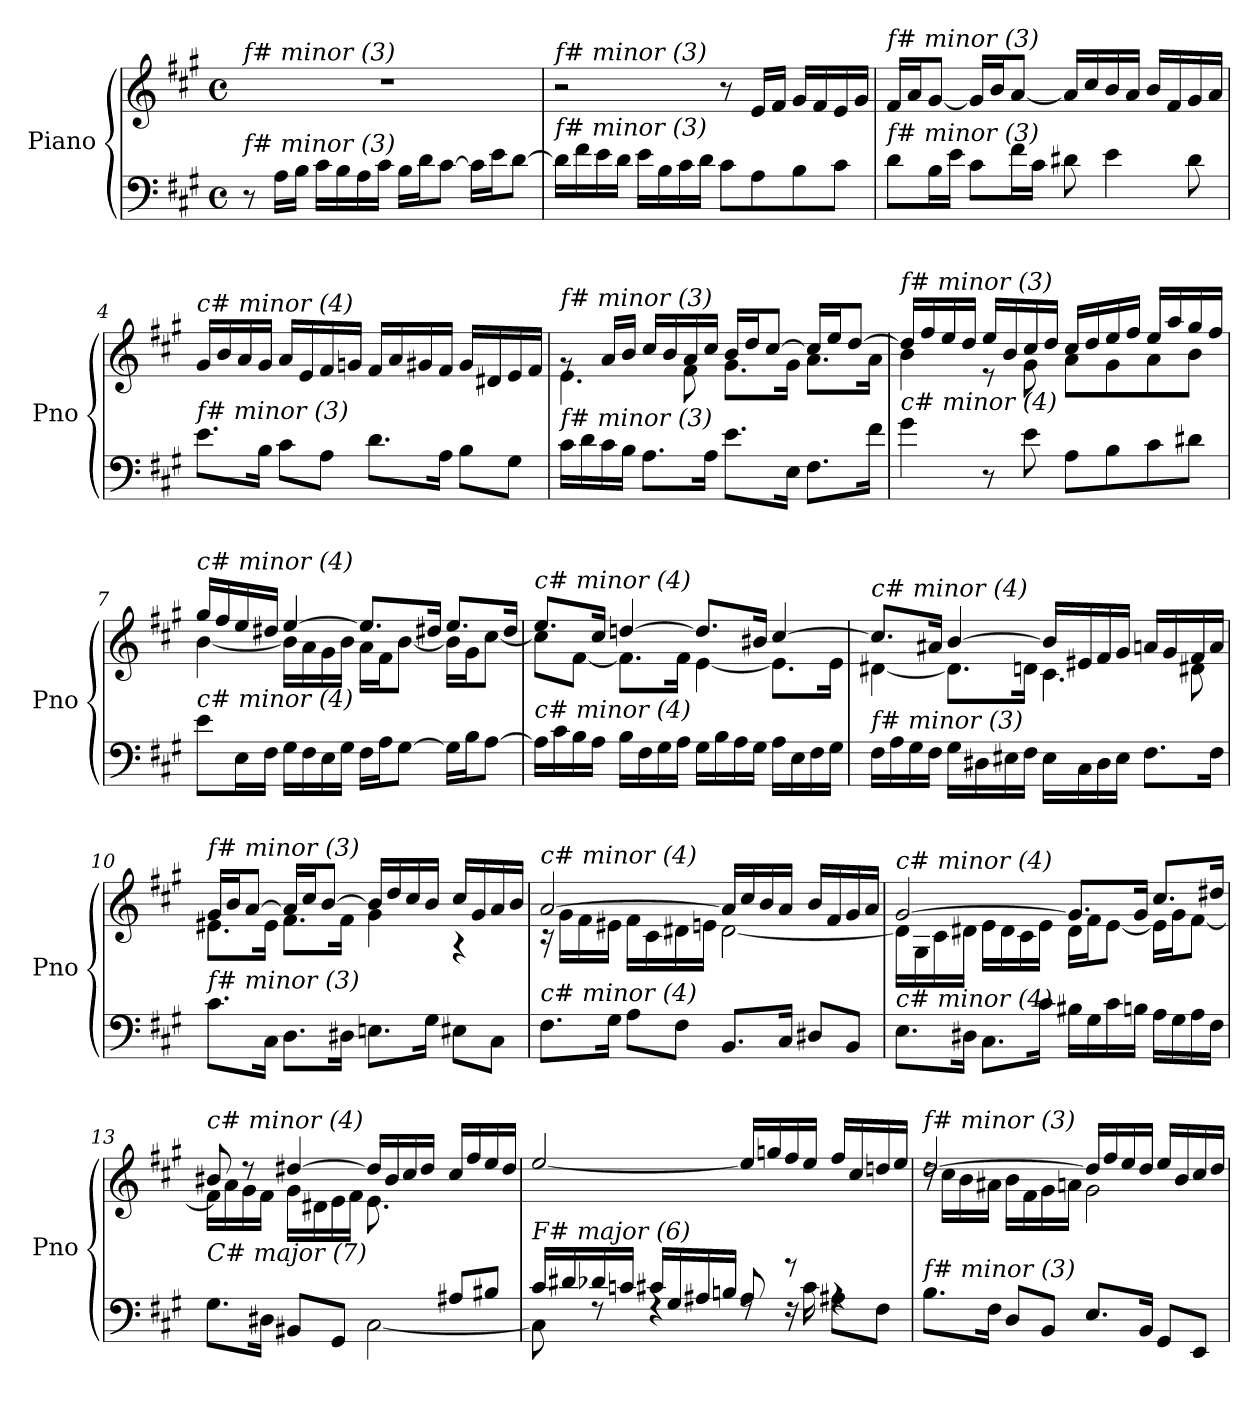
**kern	**kern
*part1	*part1
*staff2	*staff1
*I"Piano	*
*I'Pno	*
*clefF4	*clefG2
*k[f#c#g#]	*k[f#c#g#]
*M4/4	*M4/4
*met(c)	*met(c)
=1	=1
!	!LO:TX:i:t=f# minor (3)
!LO:TX:i:t=f# minor (3)	!
8r	1r
16A\LL	.
16B\JJ	.
16c#\LL	.
16B\	.
16A\	.
16c#\JJ	.
16B\LL	.
16d\J	.
[8c#\J	.
16c#\LL]	.
16e\J	.
[8d\J	.
=2	=2
!	!LO:TX:i:t=f# minor (3)
!LO:TX:i:t=f# minor (3)	!
16d\LL]	2r
16f#\	.
16e\	.
16d\JJ	.
16e\LL	.
16B\	.
16c#\	.
16d\JJ	.
8c#\L	8r
8A\	16e/LL
.	16f#/JJ
8B\	16g#/LL
.	16f#/
8c#\J	16e/
.	16g#/JJ
=3	=3
!	!LO:TX:i:t=f# minor (3)
!LO:TX:i:t=f# minor (3)	!
8d\L	16f#/LL
.	16a/J
16B\L	[8g#/J
16e\JJ	.
8c#\L	16g#/LL]
.	16b/J
16f#\L	[8a/J
16c#\JJ	.
8d#X\	16a/LL]
.	16cc#/
4e\	16b/
.	16a/JJ
.	16b/LL
.	16f#/
8d#\	16g#/
.	16a/JJ
!!LO:LB:g=z
=4	=4
!	!LO:TX:i:t=c# minor (4)
!LO:TX:i:t=f# minor (3)	!
8.e\L	16g#/LL
.	16b/
.	16a/
16B\Jk	16g#/JJ
8c#\L	16a/LL
.	16e/
8A\J	16f#/
.	16gn/JJ
8.d\L	16f#/LL
.	16a/
.	16g#X/
16A\Jk	16f#/JJ
8B\L	16g#/LL
.	16d#X/
8G#\J	16e/
.	16f#/JJ
=5	=5
*	*^
!	!LO:TX:i:t=f# minor (3)	!
!LO:TX:i:t=f# minor (3)	!	!
16c#\LL	8rg	4.e\
16d\	.	.
16c#\	16a/LL	.
16B\JJ	16b/JJ	.
8.A\L	16cc#/LL	.
.	16b/	.
.	16a/	8f#\
16A\Jk	16cc#/JJ	.
8.e\L	16b/LL	8.g#\L
.	16dd/J	.
.	[8cc#/J	.
16E\Jk	.	16g#\Jk
8.F#\L	16cc#/LL]	8.a\L
.	16ee/J	.
.	[8dd/J	.
16f#\Jk	.	16a\Jk
=6	=6	=6
!	!LO:TX:i:t=f# minor (3)	!
!LO:TX:i:t=c# minor (4)	!	!
4g#\	16dd/LL]	4b\
.	16ff#/	.
.	16ee/	.
.	16dd/JJ	.
8r	16ee/LL	8r
.	16b/	.
8e\	16cc#/	8g#\
.	16dd/JJ	.
8A\L	16cc#/LL	8a\L
.	16dd/	.
8B\	16ee/	8g#\
.	16ff#/JJ	.
8c#\	16ee/LL	8a\
.	16aa/	.
8d#X\J	16gg#/	8b\J
.	16ff#/JJ	.
!!LO:LB:g=z	!!
=7	=7	=7
!	!LO:TX:i:t=c# minor (4)	!
!LO:TX:i:t=c# minor (4)	!	!
8e\L	16gg#/LL	[4b\
.	16ff#/	.
16E\L	16ee/	.
16F#\JJ	16dd#X/JJ	.
16G#\LL	[4ee/	16b\LL]
16F#\	.	16a\
16E\	.	16g#\
16G#\JJ	.	16b\JJ
16F#\LL	8.ee/L]	16a\LL
16A\J	.	16f#\J
[8G#\J	.	[8b\J
.	16dd#X/Jk	.
16G#\LL]	8.ee/L	16b\LL]
16B\J	.	16g#\J
[8A\J	.	[8cc#\J
.	16dd#/Jk	.
=8	=8	=8
!	!LO:TX:i:t=c# minor (4)	!
!LO:TX:i:t=c# minor (4)	!	!
16A\LL]	8.ee/L	8cc#\L]
16c#\	.	.
16B\	.	[8f#\J
16A\JJ	16cc#/Jk	.
16B\LL	[4ddn/	8.f#\L]
16F#\	.	.
16G#\	.	.
16A\JJ	.	16f#\Jk
16G#\LL	8.dd/L]	[4e\
16B\	.	.
16A\	.	.
16G#\JJ	16b#X/Jk	.
16A\LL	[4cc#/	8.e\L]
16E\	.	.
16F#\	.	.
16G#\JJ	.	16e\Jk
=9	=9	=9
!	!LO:TX:i:t=c# minor (4)	!
!LO:TX:i:t=f# minor (3)	!	!
16F#\LL	8.cc#/L]	[4d#X\
16A\	.	.
16G#\	.	.
16F#\JJ	16a#X/Jk	.
16G#\LL	[4b/	8.d#\L]
16D#X\	.	.
16E#X\	.	.
16F#\JJ	.	16dn\Jk
16E#\LL	16b/LL]	4.c#\
16C#\	16e#X/	.
16D#\	16f#/	.
16E#\JJ	16g#/JJ	.
8.F#\L	16an/LL	.
.	16g#/	.
.	16f#/	8d#X\
16F#\Jk	16a/JJ	.
!!LO:LB:g=z	!!
=10	=10	=10
!	!LO:TX:i:t=f# minor (3)	!
!LO:TX:i:t=f# minor (3)	!	!
8.c#\L	16g#/LL	8.e#X\L
.	16b/J	.
.	[8a/J	.
16C#\Jk	.	16e#\Jk
8.D\L	16a/LL]	8.f#\L
.	16cc#/J	.
.	[8b/J	.
16D#X\Jk	.	16f#\Jk
8.En\L	16b/LL]	4g#\
.	16dd/	.
.	16cc#/	.
16G#\Jk	16b/JJ	.
8E#X\L	16cc#/LL	4r
.	16g#/	.
8C#\J	16a/	.
.	16b/JJ	.
=11	=11	=11
!	!LO:TX:i:t=c# minor (4)	!
!LO:TX:i:t=c# minor (4)	!	!
8.F#\L	[2a/	16r
.	.	16g#\LL
.	.	16f#\
16G#\Jk	.	16e#X\JJ
8A\L	.	16f#\LL
.	.	16c#\
8F#\J	.	16d#X\
.	.	16en\JJ
8.BB/L	16a/LL]	[2d#\
.	16cc#/	.
.	16b/	.
16C#/Jk	16a/JJ	.
8D#X/L	16b/LL	.
.	16f#/	.
8BB/J	16g#/	.
.	16a/JJ	.
=12	=12	=12
!	!LO:TX:i:t=c# minor (4)	!
!LO:TX:i:t=c# minor (4)	!	!
8.E\L	[2g#/	16d#\LL]
.	.	16G#\
.	.	16c#\
16D#X\Jk	.	16d#X\JJ
8.C#\L	.	16e\LL
.	.	16d#\
.	.	16c#\
16c#\Jk	.	16e\JJ
16B#X\LL	8.g#/L]	16d#\LL
16G#\	.	16f#\J
16c#\	.	[8e\J
16Bn\JJ	16g#/Jk	.
16A\LL	8.cc#/L	16e\LL]
16G#\	.	16g#\J
16A\	.	[8f#\J
16F#\JJ	16dd#X/Jk	.
!!LO:LB:g=z	!!
=13	=13	=13
*^	*	*
!	!	!LO:TX:i:t=c# minor (4)	!
!LO:TX:i:t=C# major (7)	!	!	!
2ryy	8.G#\L	8b#X/	16f#\LL]
.	.	.	16a\
.	.	8r	16g#\
.	16D#X\Jk	.	16f#\JJ
.	8BB#X/L	[4dd#X/	16g#\LL
.	.	.	16d#X\
.	8GG#/J	.	16e\
.	.	.	16f#\JJ
8.ryy	[2C#\	16dd#/LL]	8.e\L
.	.	16b#/	.
.	.	16cc#/	.
16G#/Jk	.	16dd#/JJ	4ryy
8A#X/L	.	16cc#/LL	.
.	.	16ff#/	.
8B#X/J	.	16ee/	.
.	.	16dd#/JJ	16ryy
=14	=14	=14	=14
!	!	!LO:TX:i:t=f# minor (3)	!
!LO:TX:i:t=F# major (6)	!	!	!
*	*	*v	*v
16c#/LL	8C#\]	[2ee/
16d#X/	.	.
16d-Xi/	8rF	.
16cnj/JJ	.	.
16c#/LL	4rF	.
16G#/	.	.
16A#X/	.	.
16Bn/JJ	.	.
8A#/	8rF	16ee/LL]
.	.	16ggn/
8r	16rF	16ff#/
.	16c#\	16ee/JJ
4rA	8A#X\L	16ff#/LL
.	.	16cc#/
.	8F#\J	16ddn/
.	.	16ee/JJ
*v	*v	*
!!LO:PB:g=z
=15	=15
*	*^
!	!LO:TX:i:t=f# minor (3)	!
!LO:TX:i:t=f# minor (3)	!	!
8.B\L	[2dd/	16rdd
.	.	16cc#\LL
.	.	16b\
16F#\Jk	.	16a#X\JJ
8D/L	.	16b\LL
.	.	16f#\
8BB/J	.	16g#\
.	.	16an\JJ
8.E/L	16dd/LL]	2g#\
.	16ff#/	.
.	16ee/	.
16BB/Jk	16dd/JJ	.
8GG#/L	16ee/LL	.
.	16b/	.
8EE/J	16cc#/	.
.	16dd/JJ	.
*	*v	*v
=	=
*-	*-
